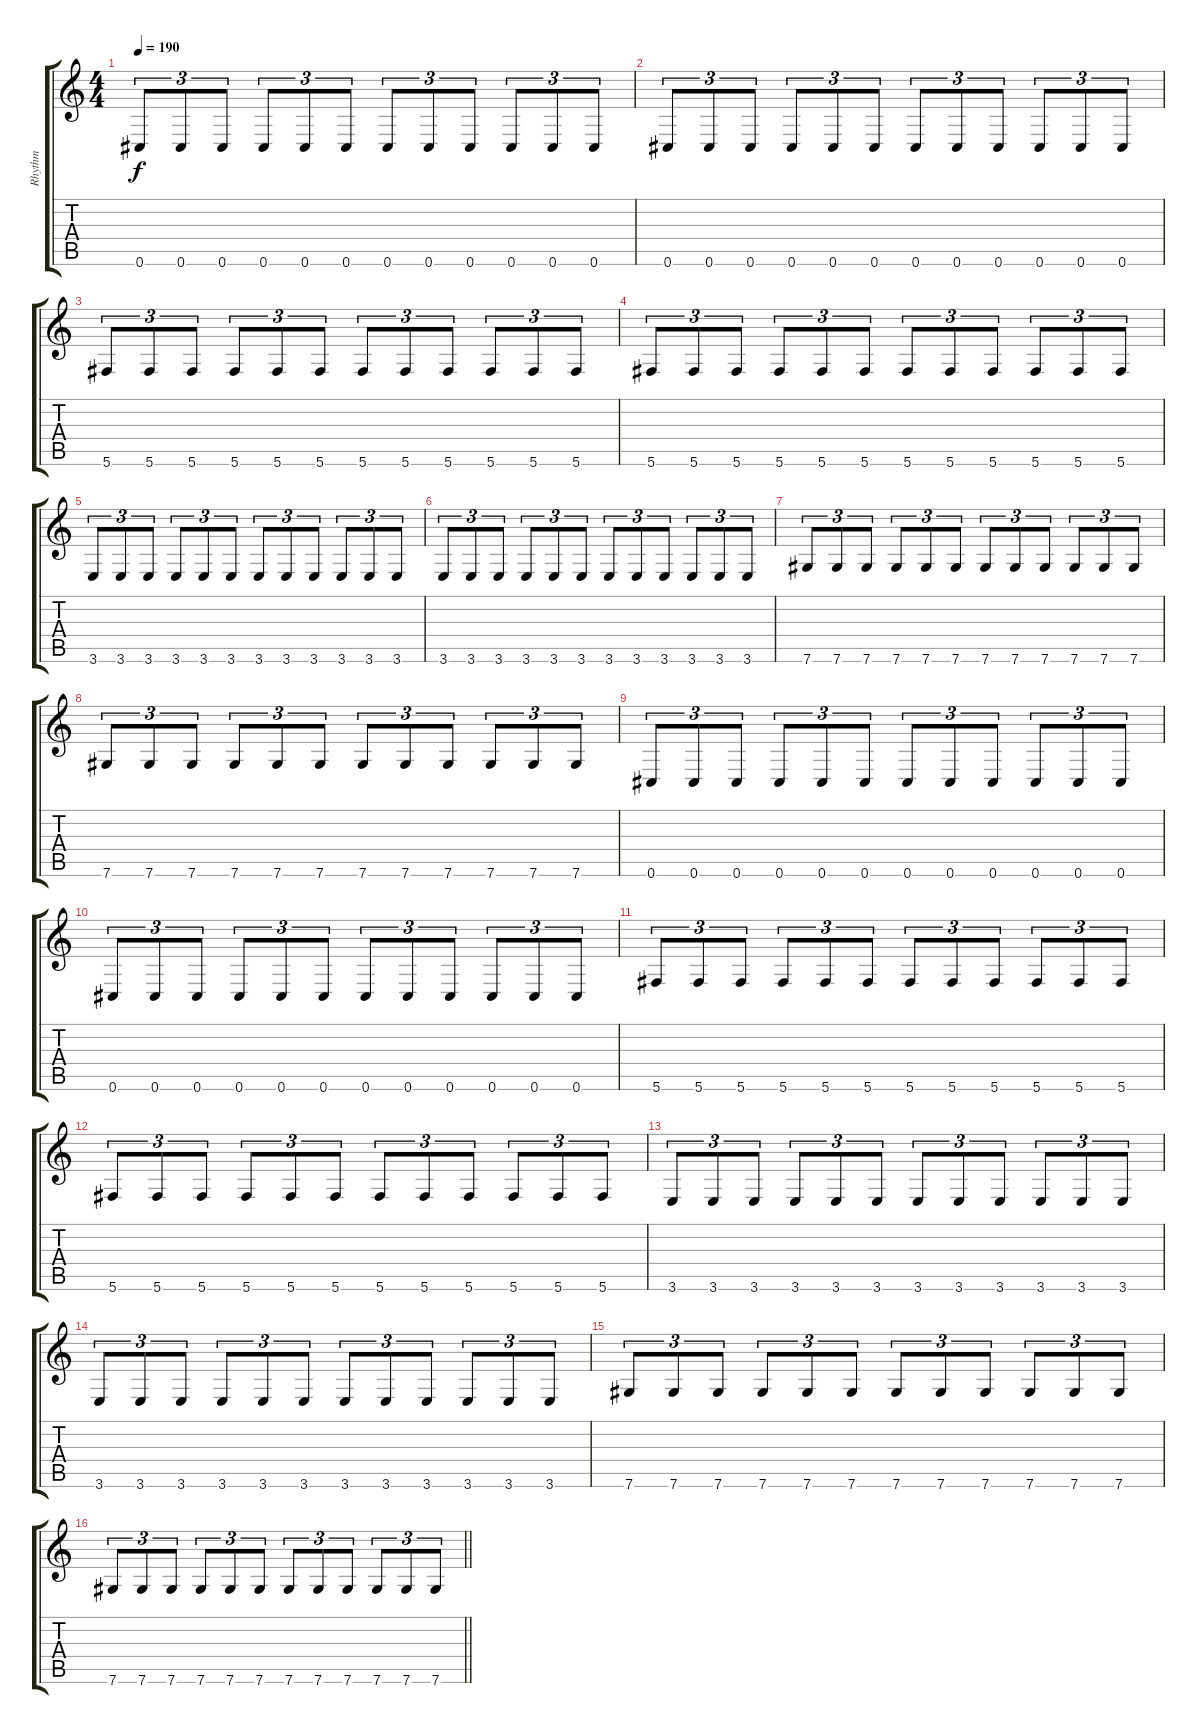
\track ("Rhythm" "Rhythm") {instrument distortionguitar}
\staff {score tabs}
\tuning (Db4 Ab3 E3 B2 Gb2 Db2) {hide}
\ts (4 4)
\tempo 190
\clef g2
\ks c
0.6.8{tu (3 2) dy f} 0.6.8{tu (3 2)} 0.6.8{tu (3 2)} 0.6.8{tu (3 2)} 0.6.8{tu (3 2)} 0.6.8{tu (3 2)} 0.6.8{tu (3 2)} 0.6.8{tu (3 2)} 0.6.8{tu (3 2)} 0.6.8{tu (3 2)} 0.6.8{tu (3 2)} 0.6.8{tu (3 2)} |
0.6.8{tu (3 2)} 0.6.8{tu (3 2)} 0.6.8{tu (3 2)} 0.6.8{tu (3 2)} 0.6.8{tu (3 2)} 0.6.8{tu (3 2)} 0.6.8{tu (3 2)} 0.6.8{tu (3 2)} 0.6.8{tu (3 2)} 0.6.8{tu (3 2)} 0.6.8{tu (3 2)} 0.6.8{tu (3 2)} |
5.6.8{tu (3 2)} 5.6.8{tu (3 2)} 5.6.8{tu (3 2)} 5.6.8{tu (3 2)} 5.6.8{tu (3 2)} 5.6.8{tu (3 2)} 5.6.8{tu (3 2)} 5.6.8{tu (3 2)} 5.6.8{tu (3 2)} 5.6.8{tu (3 2)} 5.6.8{tu (3 2)} 5.6.8{tu (3 2)} |
5.6.8{tu (3 2)} 5.6.8{tu (3 2)} 5.6.8{tu (3 2)} 5.6.8{tu (3 2)} 5.6.8{tu (3 2)} 5.6.8{tu (3 2)} 5.6.8{tu (3 2)} 5.6.8{tu (3 2)} 5.6.8{tu (3 2)} 5.6.8{tu (3 2)} 5.6.8{tu (3 2)} 5.6.8{tu (3 2)} |
3.6.8{tu (3 2)} 3.6.8{tu (3 2)} 3.6.8{tu (3 2)} 3.6.8{tu (3 2)} 3.6.8{tu (3 2)} 3.6.8{tu (3 2)} 3.6.8{tu (3 2)} 3.6.8{tu (3 2)} 3.6.8{tu (3 2)} 3.6.8{tu (3 2)} 3.6.8{tu (3 2)} 3.6.8{tu (3 2)} |
3.6.8{tu (3 2)} 3.6.8{tu (3 2)} 3.6.8{tu (3 2)} 3.6.8{tu (3 2)} 3.6.8{tu (3 2)} 3.6.8{tu (3 2)} 3.6.8{tu (3 2)} 3.6.8{tu (3 2)} 3.6.8{tu (3 2)} 3.6.8{tu (3 2)} 3.6.8{tu (3 2)} 3.6.8{tu (3 2)} |
7.6.8{tu (3 2)} 7.6.8{tu (3 2)} 7.6.8{tu (3 2)} 7.6.8{tu (3 2)} 7.6.8{tu (3 2)} 7.6.8{tu (3 2)} 7.6.8{tu (3 2)} 7.6.8{tu (3 2)} 7.6.8{tu (3 2)} 7.6.8{tu (3 2)} 7.6.8{tu (3 2)} 7.6.8{tu (3 2)} |
7.6.8{tu (3 2)} 7.6.8{tu (3 2)} 7.6.8{tu (3 2)} 7.6.8{tu (3 2)} 7.6.8{tu (3 2)} 7.6.8{tu (3 2)} 7.6.8{tu (3 2)} 7.6.8{tu (3 2)} 7.6.8{tu (3 2)} 7.6.8{tu (3 2)} 7.6.8{tu (3 2)} 7.6.8{tu (3 2)} |
0.6.8{tu (3 2)} 0.6.8{tu (3 2)} 0.6.8{tu (3 2)} 0.6.8{tu (3 2)} 0.6.8{tu (3 2)} 0.6.8{tu (3 2)} 0.6.8{tu (3 2)} 0.6.8{tu (3 2)} 0.6.8{tu (3 2)} 0.6.8{tu (3 2)} 0.6.8{tu (3 2)} 0.6.8{tu (3 2)} |
0.6.8{tu (3 2)} 0.6.8{tu (3 2)} 0.6.8{tu (3 2)} 0.6.8{tu (3 2)} 0.6.8{tu (3 2)} 0.6.8{tu (3 2)} 0.6.8{tu (3 2)} 0.6.8{tu (3 2)} 0.6.8{tu (3 2)} 0.6.8{tu (3 2)} 0.6.8{tu (3 2)} 0.6.8{tu (3 2)} |
5.6.8{tu (3 2)} 5.6.8{tu (3 2)} 5.6.8{tu (3 2)} 5.6.8{tu (3 2)} 5.6.8{tu (3 2)} 5.6.8{tu (3 2)} 5.6.8{tu (3 2)} 5.6.8{tu (3 2)} 5.6.8{tu (3 2)} 5.6.8{tu (3 2)} 5.6.8{tu (3 2)} 5.6.8{tu (3 2)} |
5.6.8{tu (3 2)} 5.6.8{tu (3 2)} 5.6.8{tu (3 2)} 5.6.8{tu (3 2)} 5.6.8{tu (3 2)} 5.6.8{tu (3 2)} 5.6.8{tu (3 2)} 5.6.8{tu (3 2)} 5.6.8{tu (3 2)} 5.6.8{tu (3 2)} 5.6.8{tu (3 2)} 5.6.8{tu (3 2)} |
3.6.8{tu (3 2)} 3.6.8{tu (3 2)} 3.6.8{tu (3 2)} 3.6.8{tu (3 2)} 3.6.8{tu (3 2)} 3.6.8{tu (3 2)} 3.6.8{tu (3 2)} 3.6.8{tu (3 2)} 3.6.8{tu (3 2)} 3.6.8{tu (3 2)} 3.6.8{tu (3 2)} 3.6.8{tu (3 2)} |
3.6.8{tu (3 2)} 3.6.8{tu (3 2)} 3.6.8{tu (3 2)} 3.6.8{tu (3 2)} 3.6.8{tu (3 2)} 3.6.8{tu (3 2)} 3.6.8{tu (3 2)} 3.6.8{tu (3 2)} 3.6.8{tu (3 2)} 3.6.8{tu (3 2)} 3.6.8{tu (3 2)} 3.6.8{tu (3 2)} |
7.6.8{tu (3 2)} 7.6.8{tu (3 2)} 7.6.8{tu (3 2)} 7.6.8{tu (3 2)} 7.6.8{tu (3 2)} 7.6.8{tu (3 2)} 7.6.8{tu (3 2)} 7.6.8{tu (3 2)} 7.6.8{tu (3 2)} 7.6.8{tu (3 2)} 7.6.8{tu (3 2)} 7.6.8{tu (3 2)} |
\barLineRight lightlight
7.6.8{tu (3 2)} 7.6.8{tu (3 2)} 7.6.8{tu (3 2)} 7.6.8{tu (3 2)} 7.6.8{tu (3 2)} 7.6.8{tu (3 2)} 7.6.8{tu (3 2)} 7.6.8{tu (3 2)} 7.6.8{tu (3 2)} 7.6.8{tu (3 2)} 7.6.8{tu (3 2)} 7.6.8{tu (3 2)}
